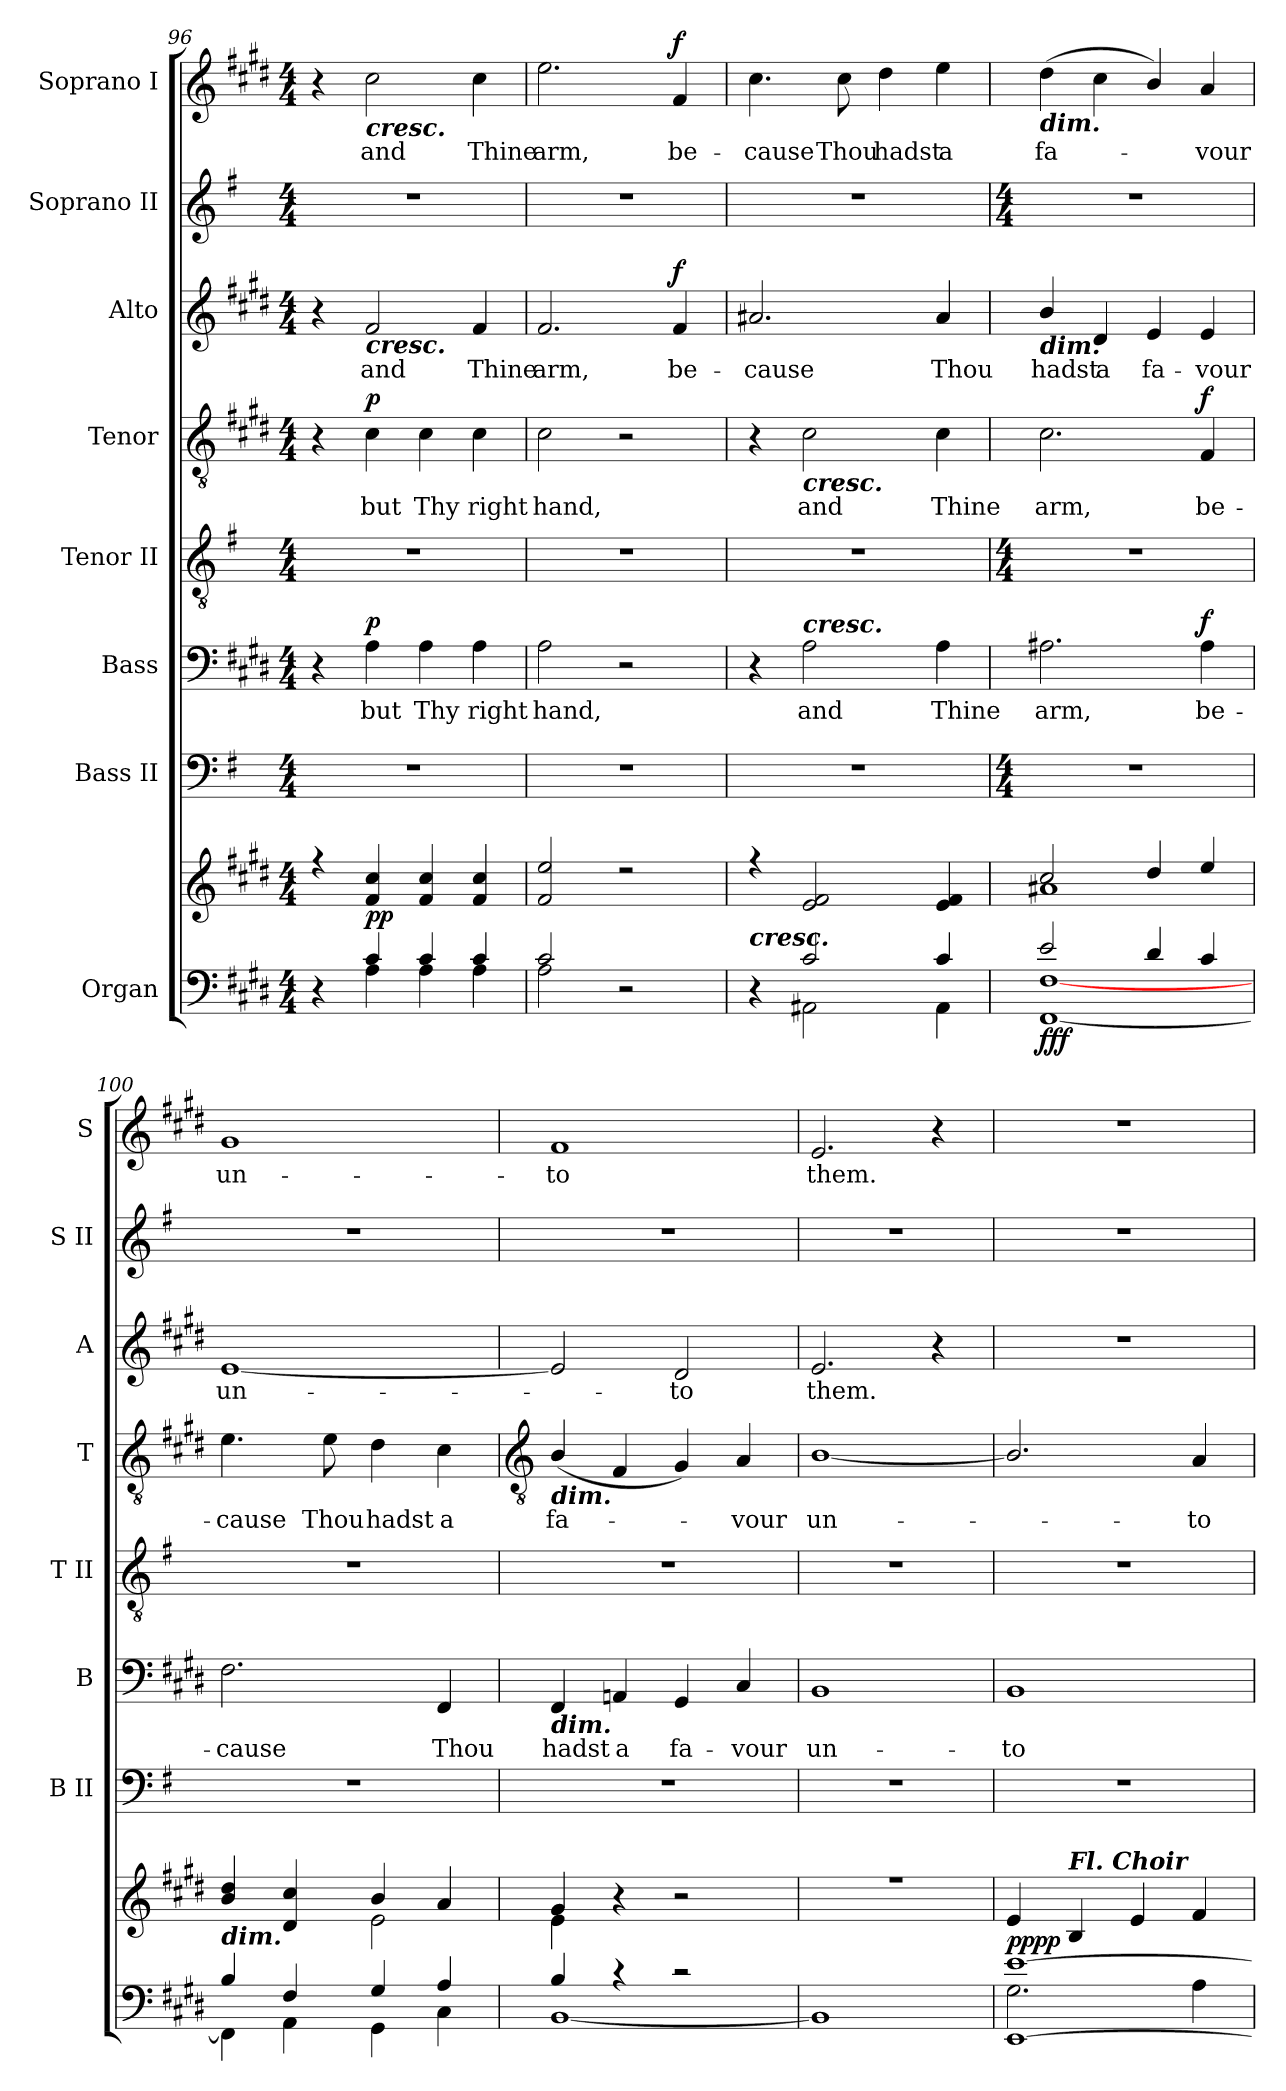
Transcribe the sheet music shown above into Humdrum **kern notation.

**kern	**kern	**dynam	**kern	**kern	**text	**dynam	**kern	**kern	**text	**dynam	**kern	**text	**dynam	**kern	**kern	**text	**dynam
*part8	*part8	*part8	*part7	*part6	*part6	*part6	*part5	*part4	*part4	*part4	*part3	*part3	*part3	*part2	*part1	*part1	*part1
*staff9	*staff8	*staff8/9	*staff7	*staff6	*staff6	*staff6	*staff5	*staff4	*staff4	*staff4	*staff3	*staff3	*staff3	*staff2	*staff1	*staff1	*staff1
*I"Organ	*	*	*I"Bass II	*I"Bass	*	*	*I"Tenor II	*I"Tenor	*	*	*I"Alto	*	*	*I"Soprano II	*I"Soprano I	*	*
*	*	*	*I'B II	*I'B	*	*	*I'T II	*I'T	*	*	*I'A	*	*	*I'S II	*I'S	*	*
*clefF4	*clefG2	*	*clefF4	*clefF4	*	*	*clefGv2	*clefGv2	*	*	*clefG2	*	*	*clefG2	*clefG2	*	*
*k[f#c#g#d#]	*k[f#c#g#d#]	*	*k[f#]	*k[f#c#g#d#]	*	*	*k[f#]	*k[f#c#g#d#]	*	*	*k[f#c#g#d#]	*	*	*k[f#]	*k[f#c#g#d#]	*	*
*E:	*E:	*	*G:	*E:	*	*	*G:	*E:	*	*	*E:	*	*	*G:	*E:	*	*
*M4/4	*M4/4	*	*M4/4	*M4/4	*	*	*M4/4	*M4/4	*	*	*M4/4	*	*	*M4/4	*M4/4	*	*
=96	=96	=96	=96	=96	=96	=96	=96	=96	=96	=96	=96	=96	=96	=96	=96	=96	=96
*^	*^	*	*	*	*	*	*	*	*	*	*	*	*	*	*	*	*
4r	4ryy	4r	1ryy	.	1r	4r	.	.	1r	4r	.	.	4r	.	.	1r	4r	.	.
!	!	!	!	!	!	!	!	!	!	!	!	!	!	!	!	!	!LO:TX:b:Bi:t=cresc.	!	!
!	!	!	!	!	!	!	!	!	!	!	!	!	!LO:TX:b:Bi:t=cresc.	!	!	!	!	!	!
!	!	!	!	!LO:DY:a=2	!	!	!LO:LY:b	!	!	!	!LO:LY:b	!	!	!LO:LY:b	!	!	!	!LO:LY:b	!
!	!	!	!	!LO:DY:n=1:b	!	!	!	!LO:DY:b	!	!	!	!LO:DY:b	!	!	!	!	!	!	!
4c#/	4A\	4f#/ 4cc#/	.	p p	.	4A	but	p	.	4c#	but	p	2f#	and	.	.	2cc#	and	.
!	!	!	!	!	!	!	!LO:LY:b	!	!	!	!LO:LY:b	!	!	!	!	!	!	!	!
4c#/	4A\	4f#/ 4cc#/	.	.	.	4A	Thy	.	.	4c#	Thy	.	.	.	.	.	.	.	.
!	!	!	!	!	!	!	!LO:LY:b	!	!	!	!LO:LY:b	!	!	!LO:LY:b	!	!	!	!LO:LY:b	!
4c#/	4A\	4f#/ 4cc#/	.	.	.	4A	right	.	.	4c#	right	.	4f#	Thine	.	.	4cc#	Thine	.
=97	=97	=97	=97	=97	=97	=97	=97	=97	=97	=97	=97	=97	=97	=97	=97	=97	=97	=97	=97
!	!	!	!	!	!	!	!LO:LY:b	!	!	!	!LO:LY:b	!	!	!LO:LY:b	!	!	!	!LO:LY:b	!
2c#/	2A\	2f#/ 2ee/	1ryy	.	1r	2A	hand,	.	1r	2c#	hand,	.	2.f#	arm,	.	1r	2.ee	arm,	.
2r	2ryy	2r	.	.	.	2r	.	.	.	2r	.	.	.	.	.	.	.	.	.
!	!	!	!	!	!	!	!	!	!	!	!	!	!	!LO:LY:b	!LO:DY:b	!	!	!LO:LY:b	!LO:DY:b
.	.	.	.	.	.	.	.	.	.	.	.	.	4f#	be-	f	.	4f#	be-	f
=98	=98	=98	=98	=98	=98	=98	=98	=98	=98	=98	=98	=98	=98	=98	=98	=98	=98	=98	=98
!LO:TX:a:Bi:t=cresc.	!	!	!	!	!	!	!	!	!	!	!	!	!	!	!	!	!	!	!
!	!	!	!	!	!	!	!	!	!	!	!	!	!	!LO:LY:b	!	!	!	!LO:LY:b	!
4r	4ryy	4r	1ryy	.	1r	4r	.	.	1r	4r	.	.	2.a#X	-cause	.	1r	4.cc#	-cause	.
!	!	!	!	!	!	!	!	!	!	!LO:TX:b:Bi:t=cresc.	!	!	!	!	!	!	!	!	!
!	!	!	!	!	!	!LO:TX:a:Bi:t=cresc.	!	!	!	!	!	!	!	!	!	!	!	!	!
!	!	!	!	!	!	!	!LO:LY:b	!	!	!	!LO:LY:b	!	!	!	!	!	!	!	!
2c#/	2AA#X\	2e/ 2f#/	.	.	.	2A	and	.	.	2c#	and	.	.	.	.	.	.	.	.
!	!	!	!	!	!	!	!	!	!	!	!	!	!	!	!	!	!	!LO:LY:b	!
.	.	.	.	.	.	.	.	.	.	.	.	.	.	.	.	.	8cc#	Thou	.
!	!	!	!	!	!	!	!	!	!	!	!	!	!	!	!	!	!	!LO:LY:b	!
.	.	.	.	.	.	.	.	.	.	.	.	.	.	.	.	.	4dd#	hadst	.
!	!	!	!	!	!	!	!LO:LY:b	!	!	!	!LO:LY:b	!	!	!LO:LY:b	!	!	!	!LO:LY:b	!
4c#/	4AA#\	4e/ 4f#/	.	.	.	4A	Thine	.	.	4c#	Thine	.	4a#	Thou	.	.	4ee	a	.
!!LO:LB:g=z
=99	=99	=99	=99	=99	=99	=99	=99	=99	=99	=99	=99	=99	=99	=99	=99	=99	=99	=99	=99
*	*	*	*	*	*M4/4	*	*	*	*M4/4	*	*	*	*	*	*	*M4/4	*	*	*
!	!	!	!	!	!	!	!	!	!	!	!	!	!	!	!	!	!LO:TX:b:Bi:t=dim.	!	!
!	!	!	!	!	!	!	!	!	!	!	!	!	!LO:TX:b:Bi:t=dim.	!	!	!	!	!	!
!	!	!	!	!LO:DY:b=2	!	!	!LO:LY:b	!	!	!	!LO:LY:b	!	!	!LO:LY:b	!	!	!	!LO:LY:b	!
!	!	!	!	!LO:DY:n=1:b	!	!	!	!	!	!	!	!	!	!	!	!	!	!	!
!	!	!	!	!LO:DY:n=2:b	!	!	!	!	!	!	!	!	!	!	!	!	!	!	!
2e/	[1FF#\ [1F#\	2cc#/	1a#X\	f f f	1r	2.A#X	arm,	.	1r	2.c#	arm,	.	4b/	hadst	.	1r	(>4dd#	fa-	.
!	!	!	!	!	!	!	!	!	!	!	!	!	!	!LO:LY:b	!	!	!	!	!
.	.	.	.	.	.	.	.	.	.	.	.	.	4d#	a	.	.	4cc#	.	.
!	!	!	!	!	!	!	!	!	!	!	!	!	!	!LO:LY:b	!	!	!	!	!
4d#/	.	4dd#/	.	.	.	.	.	.	.	.	.	.	4e	fa-	.	.	4b/)	.	.
!	!	!	!	!	!	!	!LO:LY:b	!LO:DY:b	!	!	!LO:LY:b	!LO:DY:b	!	!LO:LY:b	!	!	!	!LO:LY:b	!
4c#/	.	4ee/	.	.	.	4A#	be-	f	.	4F#	be-	f	4e	-vour	.	.	4a	vour	.
!!LO:LB:g=z
=100	=100	=100	=100	=100	=100	=100	=100	=100	=100	=100	=100	=100	=100	=100	=100	=100	=100	=100	=100
!LO:TX:a:Bi:t=dim.	!	!	!	!	!	!	!	!	!	!	!	!	!	!	!	!	!	!	!
!	!	!	!	!	!	!	!LO:LY:b	!	!	!	!LO:LY:b	!	!	!LO:LY:b	!	!	!	!LO:LY:b	!
4B/	4FF#\]	4b/ 4dd#/	2ryy	.	1r	2.F#	-cause	.	1r	4.e	-cause	.	[1e	un-	.	1r	1g#	un-	.
4F#/	4AA\	4d#/ 4cc#/	.	.	.	.	.	.	.	.	.	.	.	.	.	.	.	.	.
!	!	!	!	!	!	!	!	!	!	!	!LO:LY:b	!	!	!	!	!	!	!	!
.	.	.	.	.	.	.	.	.	.	8e	Thou	.	.	.	.	.	.	.	.
!	!	!	!	!	!	!	!	!	!	!	!LO:LY:b	!	!	!	!	!	!	!	!
4G#/	4GG#\	4b/	2e\	.	.	.	.	.	.	4d#	hadst	.	.	.	.	.	.	.	.
!	!	!	!	!	!	!	!LO:LY:b	!	!	!	!LO:LY:b	!	!	!	!	!	!	!	!
4A/	4C#\	4a/	.	.	.	4FF#	Thou	.	.	4c#	a	.	.	.	.	.	.	.	.
!!LO:LB:g=z
=101	=101	=101	=101	=101	=101	=101	=101	=101	=101	=101	=101	=101	=101	=101	=101	=101	=101	=101	=101
*	*	*	*	*	*	*	*	*	*	*clefGv2	*	*	*	*	*	*	*	*	*
!	!	!	!	!	!	!	!	!	!	!LO:TX:b:Bi:t=dim.	!	!	!	!	!	!	!	!	!
!	!	!	!	!	!	!LO:TX:b:Bi:t=dim.	!	!	!	!	!	!	!	!	!	!	!	!	!
!	!	!	!	!	!	!	!LO:LY:b	!	!	!	!LO:LY:b	!	!	!	!	!	!	!LO:LY:b	!
4B/	[1BB\	4g#/	4e\	.	1r	4FF#	hadst	.	1r	(<4B/	fa-	.	2e]	.	.	1r	1f#	-to	.
!	!	!	!	!	!	!	!LO:LY:b	!	!	!	!	!	!	!	!	!	!	!	!
4r	.	4r	4ryy	.	.	4AAn	a	.	.	4F#	.	.	.	.	.	.	.	.	.
!	!	!	!	!	!	!	!LO:LY:b	!	!	!	!	!	!	!LO:LY:b	!	!	!	!	!
2r	.	2r	2ryy	.	.	4GG#	fa-	.	.	4G#/)	.	.	2d#	to	.	.	.	.	.
!	!	!	!	!	!	!	!LO:LY:b	!	!	!	!LO:LY:b	!	!	!	!	!	!	!	!
.	.	.	.	.	.	4C#	-vour	.	.	4A	vour	.	.	.	.	.	.	.	.
=102	=102	=102	=102	=102	=102	=102	=102	=102	=102	=102	=102	=102	=102	=102	=102	=102	=102	=102	=102
!	!	!	!	!	!	!	!LO:LY:b	!	!	!	!LO:LY:b	!	!	!LO:LY:b	!	!	!	!LO:LY:b	!
1ryy	1BB\]	1r	1ryy	.	1r	1BB	un-	.	1r	[1B/	un-	.	2.e	them.	.	1r	2.e	them.	.
.	.	.	.	.	.	.	.	.	.	.	.	.	4r	.	.	.	4r	.	.
*	*	*v	*v	*	*	*	*	*	*	*	*	*	*	*	*	*	*	*	*
=103	=103	=103	=103	=103	=103	=103	=103	=103	=103	=103	=103	=103	=103	=103	=103	=103	=103	=103
*	*^	*	*	*	*	*	*	*	*	*	*	*	*	*	*	*	*	*
!	!	!	!	!LO:DY:a=2	!	!	!LO:LY:b	!	!	!	!	!	!	!	!	!	!	!	!
!	!	!	!	!LO:DY:n=1:a=2	!	!	!	!	!	!	!	!	!	!	!	!	!	!	!
!	!	!	!	!LO:DY:n=2:b	!	!	!	!	!	!	!	!	!	!	!	!	!	!	!
!	!	!	!	!LO:DY:n=3:a	!	!	!	!	!	!	!	!	!	!	!	!	!	!	!
[1e\	2.G#\	[1EE\	4e/	p p p p	1r	1BB	-to	.	1r	2.B/]	.	.	1r	.	.	1r	1r	.	.
!	!	!	!LO:TX:a:Bi:t=Fl. Choir	!	!	!	!	!	!	!	!	!	!	!	!	!	!	!	!
.	.	.	4B/	.	.	.	.	.	.	.	.	.	.	.	.	.	.	.	.
.	.	.	4e/	.	.	.	.	.	.	.	.	.	.	.	.	.	.	.	.
!	!	!	!	!	!	!	!	!	!	!	!LO:LY:b	!	!	!	!	!	!	!	!
.	4A\	.	4f#/	.	.	.	.	.	.	4A	to	.	.	.	.	.	.	.	.
*v	*v	*v	*	*	*	*	*	*	*	*	*	*	*	*	*	*	*	*	*
=	=	=	=	=	=	=	=	=	=	=	=	=	=	=	=	=	=
*-	*-	*-	*-	*-	*-	*-	*-	*-	*-	*-	*-	*-	*-	*-	*-	*-	*-
